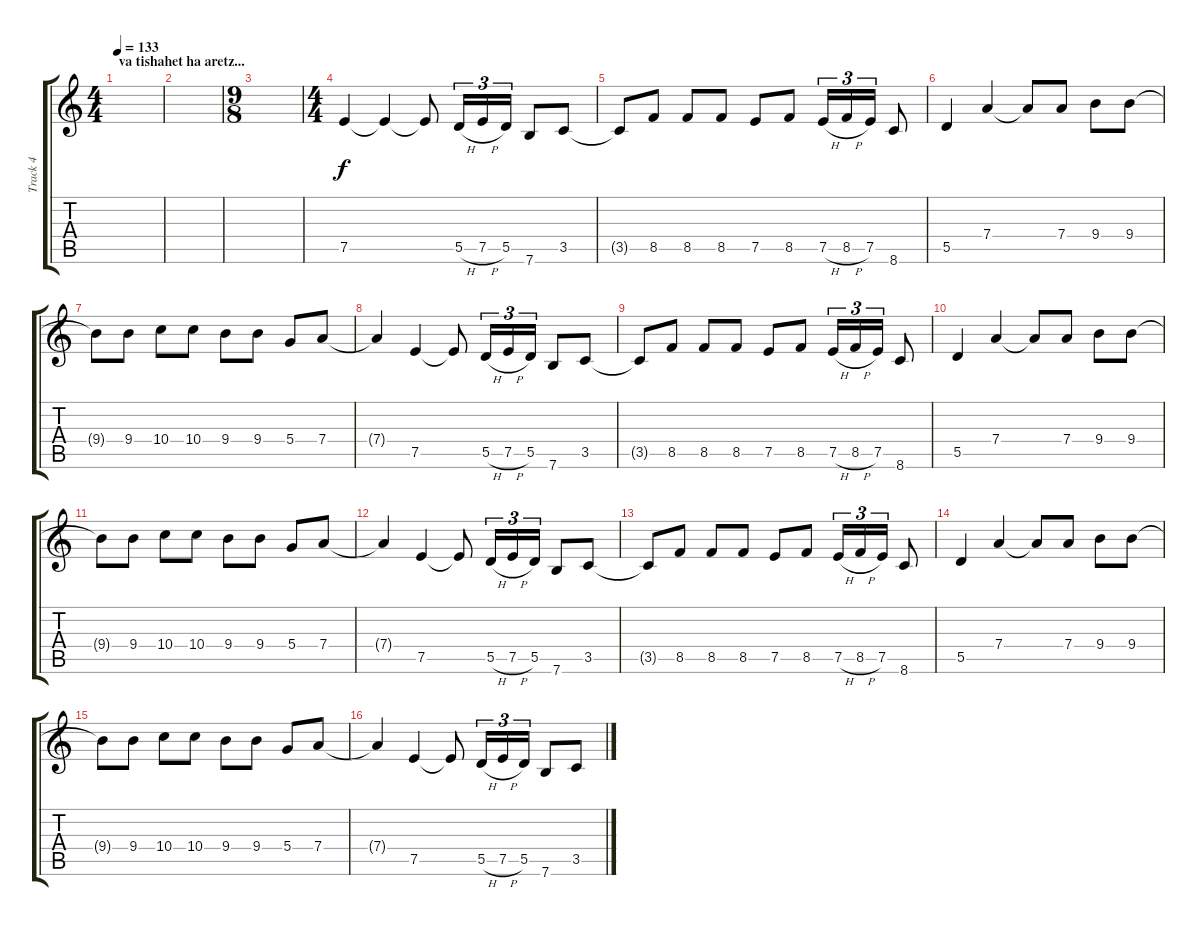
\track ("Track 4" "Track 4") {instrument distortionguitar}
\staff {score tabs}
\tuning (E4 B3 G3 D3 A2 E2) {hide}
\ts (4 4)
\section ("" "va tishahet ha aretz...")
\tempo 133
\clef g2
\ks c
|
|
\ts (9 8)
|
\ts (4 4)
7.5.4 7.5{t}.4 7.5{t}.8 5.5{h}.16{tu (3 2)} 7.5{h}.16{tu (3 2)} 5.5.16{tu (3 2)} 7.6.8 3.5.8 |
3.5{t}.8 8.5.8 8.5.8 8.5.8 7.5.8 8.5.8 7.5{h}.16{tu (3 2)} 8.5{h}.16{tu (3 2)} 7.5.16{tu (3 2)} 8.6.8 |
5.5.4 7.4.4 7.4{t}.8 7.4.8 9.4.8 9.4.8 |
9.4{t}.8 9.4.8 10.4.8 10.4.8 9.4.8 9.4.8 5.4.8 7.4.8 |
7.4{t}.4 7.5.4 7.5{t}.8 5.5{h}.16{tu (3 2)} 7.5{h}.16{tu (3 2)} 5.5.16{tu (3 2)} 7.6.8 3.5.8 |
3.5{t}.8 8.5.8 8.5.8 8.5.8 7.5.8 8.5.8 7.5{h}.16{tu (3 2)} 8.5{h}.16{tu (3 2)} 7.5.16{tu (3 2)} 8.6.8 |
5.5.4 7.4.4 7.4{t}.8 7.4.8 9.4.8 9.4.8 |
9.4{t}.8 9.4.8 10.4.8 10.4.8 9.4.8 9.4.8 5.4.8 7.4.8 |
7.4{t}.4 7.5.4 7.5{t}.8 5.5{h}.16{tu (3 2)} 7.5{h}.16{tu (3 2)} 5.5.16{tu (3 2)} 7.6.8 3.5.8 |
3.5{t}.8 8.5.8 8.5.8 8.5.8 7.5.8 8.5.8 7.5{h}.16{tu (3 2)} 8.5{h}.16{tu (3 2)} 7.5.16{tu (3 2)} 8.6.8 |
5.5.4 7.4.4 7.4{t}.8 7.4.8 9.4.8 9.4.8 |
9.4{t}.8 9.4.8 10.4.8 10.4.8 9.4.8 9.4.8 5.4.8 7.4.8 |
7.4{t}.4 7.5.4 7.5{t}.8 5.5{h}.16{tu (3 2)} 7.5{h}.16{tu (3 2)} 5.5.16{tu (3 2)} 7.6.8 3.5.8
